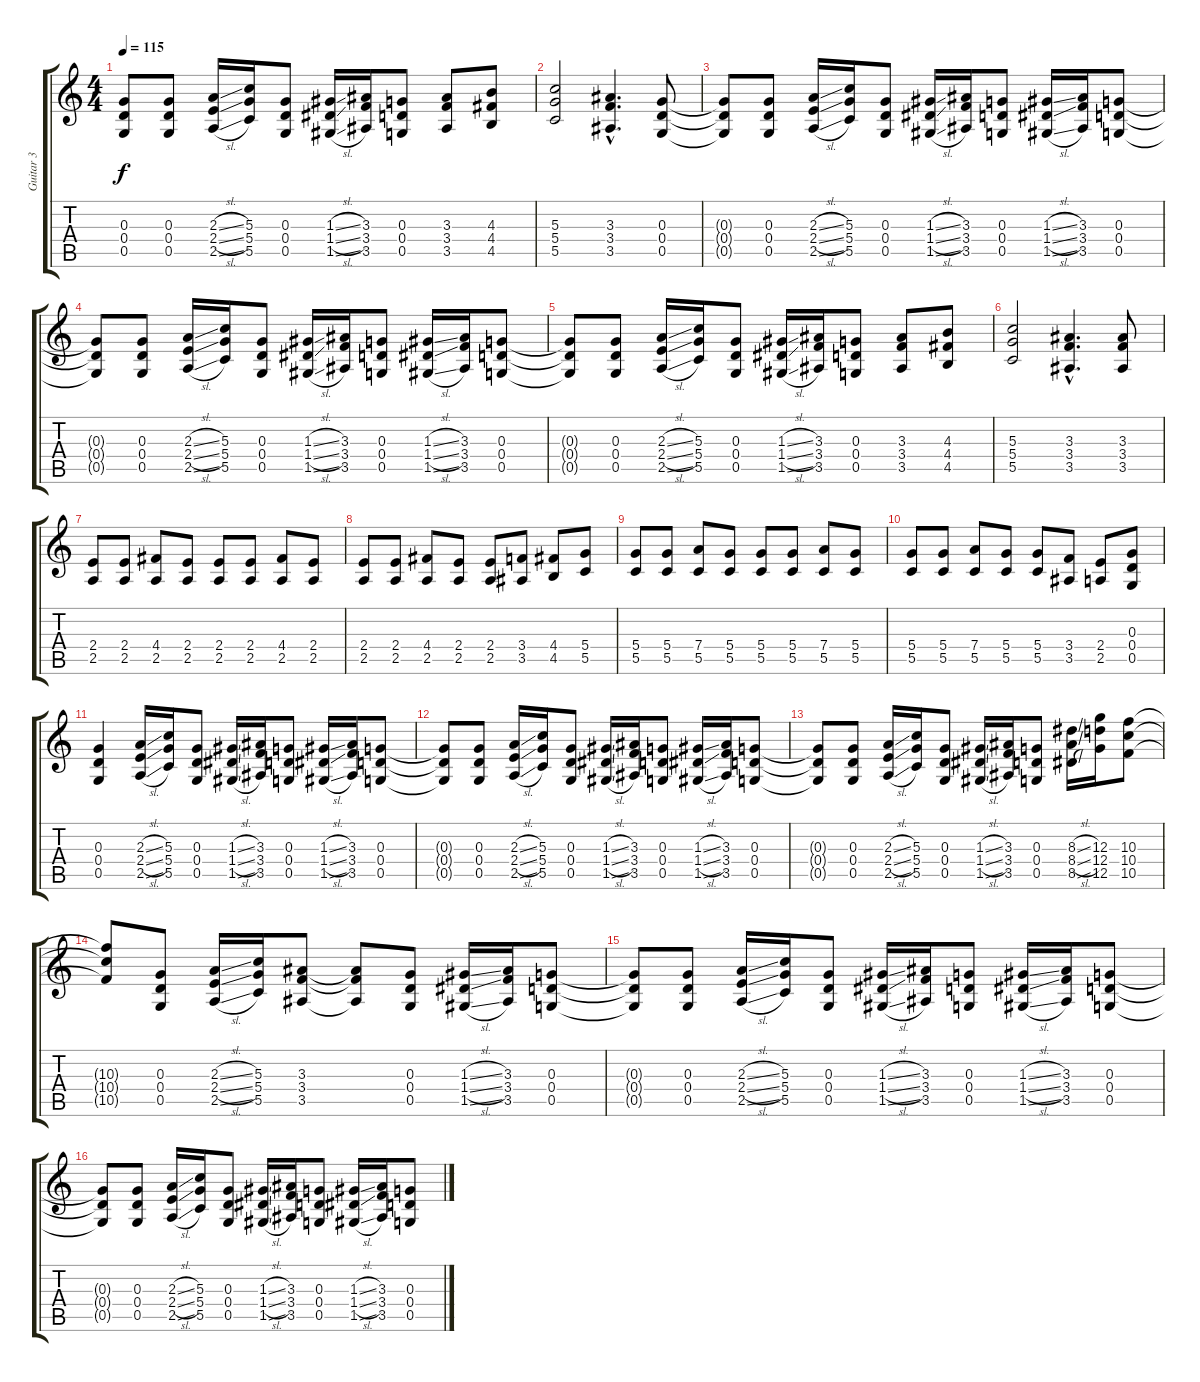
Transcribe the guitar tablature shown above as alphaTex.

\track ("Guitar 3" "Guitar 3") {instrument overdrivenguitar}
\staff {score tabs}
\tuning (D4 B3 G3 D3 G2 D2) {hide}
\ts (4 4)
\tempo 115
\clef g2
\ks c
(0.3{t} 0.4{t} 0.5{t}).8{dy f} (0.3 0.4 0.5).8 (2.3{sl} 2.4{sl} 2.5{sl}).16 (5.3 5.4 5.5).16 (0.3 0.4 0.5).8 (1.3{sl} 1.4{sl} 1.5{sl}).16 (3.3 3.4 3.5).16 (0.3 0.4 0.5).8 (3.3 3.4 3.5).8 (4.3 4.4 4.5).8 |
(5.3 5.4 5.5).2 (3.3{hac} 3.4{hac} 3.5{hac}).4{d} (0.3 0.4 0.5).8 |
(0.3{t} 0.4{t} 0.5{t}).8 (0.3 0.4 0.5).8 (2.3{sl} 2.4{sl} 2.5{sl}).16 (5.3 5.4 5.5).16 (0.3 0.4 0.5).8 (1.3{sl} 1.4{sl} 1.5{sl}).16 (3.3 3.4 3.5).16 (0.3 0.4 0.5).8 (1.3{sl} 1.4{sl} 1.5{sl}).16 (3.3 3.4 3.5).16 (0.3 0.4 0.5).8 |
(0.3{t} 0.4{t} 0.5{t}).8 (0.3 0.4 0.5).8 (2.3{sl} 2.4{sl} 2.5{sl}).16 (5.3 5.4 5.5).16 (0.3 0.4 0.5).8 (1.3{sl} 1.4{sl} 1.5{sl}).16 (3.3 3.4 3.5).16 (0.3 0.4 0.5).8 (1.3{sl} 1.4{sl} 1.5{sl}).16 (3.3 3.4 3.5).16 (0.3 0.4 0.5).8 |
(0.3{t} 0.4{t} 0.5{t}).8 (0.3 0.4 0.5).8 (2.3{sl} 2.4{sl} 2.5{sl}).16 (5.3 5.4 5.5).16 (0.3 0.4 0.5).8 (1.3{sl} 1.4{sl} 1.5{sl}).16 (3.3 3.4 3.5).16 (0.3 0.4 0.5).8 (3.3 3.4 3.5).8 (4.3 4.4 4.5).8 |
(5.3 5.4 5.5).2 (3.3{hac} 3.4{hac} 3.5{hac}).4{d} (3.3 3.4 3.5).8 |
(2.4 2.5).8 (2.4 2.5).8 (4.4 2.5).8 (2.4 2.5).8 (2.4 2.5).8 (2.4 2.5).8 (4.4 2.5).8 (2.4 2.5).8 |
(2.4 2.5).8 (2.4 2.5).8 (4.4 2.5).8 (2.4 2.5).8 (2.4 2.5).8 (3.4 3.5).8 (4.4 4.5).8 (5.4 5.5).8 |
(5.4 5.5).8 (5.4 5.5).8 (7.4 5.5).8 (5.4 5.5).8 (5.4 5.5).8 (5.4 5.5).8 (7.4 5.5).8 (5.4 5.5).8 |
(5.4 5.5).8 (5.4 5.5).8 (7.4 5.5).8 (5.4 5.5).8 (5.4 5.5).8 (3.4 3.5).8 (2.4 2.5).8 (0.3 0.4 0.5).8 |
(0.3 0.4 0.5).4 (2.3{sl} 2.4{sl} 2.5{sl}).16 (5.3 5.4 5.5).16 (0.3 0.4 0.5).8 (1.3{sl} 1.4{sl} 1.5{sl}).16 (3.3 3.4 3.5).16 (0.3 0.4 0.5).8 (1.3{sl} 1.4{sl} 1.5{sl}).16 (3.3 3.4 3.5).16 (0.3 0.4 0.5).8 |
(0.3{t} 0.4{t} 0.5{t}).8 (0.3 0.4 0.5).8 (2.3{sl} 2.4{sl} 2.5{sl}).16 (5.3 5.4 5.5).16 (0.3 0.4 0.5).8 (1.3{sl} 1.4{sl} 1.5{sl}).16 (3.3 3.4 3.5).16 (0.3 0.4 0.5).8 (1.3{sl} 1.4{sl} 1.5{sl}).16 (3.3 3.4 3.5).16 (0.3 0.4 0.5).8 |
(0.3{t} 0.4{t} 0.5{t}).8 (0.3 0.4 0.5).8 (2.3{sl} 2.4{sl} 2.5{sl}).16 (5.3 5.4 5.5).16 (0.3 0.4 0.5).8 (1.3{sl} 1.4{sl} 1.5{sl}).16 (3.3 3.4 3.5).16 (0.3 0.4 0.5).8 (8.3{sl} 8.4{sl} 8.5{sl}).16 (12.3 12.4 12.5).16 (10.3 10.4 10.5).8 |
(10.3{t} 10.4{t} 10.5{t}).8 (0.3 0.4 0.5).8 (2.3{sl} 2.4{sl} 2.5{sl}).16 (5.3 5.4 5.5).16 (3.3 3.4 3.5).8 (3.3{t} 3.4{t} 3.5{t}).8 (0.3 0.4 0.5).8 (1.3{sl} 1.4{sl} 1.5{sl}).16 (3.3 3.4 3.5).16 (0.3 0.4 0.5).8 |
(0.3{t} 0.4{t} 0.5{t}).8 (0.3 0.4 0.5).8 (2.3{sl} 2.4{sl} 2.5{sl}).16 (5.3 5.4 5.5).16 (0.3 0.4 0.5).8 (1.3{sl} 1.4{sl} 1.5{sl}).16 (3.3 3.4 3.5).16 (0.3 0.4 0.5).8 (1.3{sl} 1.4{sl} 1.5{sl}).16 (3.3 3.4 3.5).16 (0.3 0.4 0.5).8 |
(0.3{t} 0.4{t} 0.5{t}).8 (0.3 0.4 0.5).8 (2.3{sl} 2.4{sl} 2.5{sl}).16 (5.3 5.4 5.5).16 (0.3 0.4 0.5).8 (1.3{sl} 1.4{sl} 1.5{sl}).16 (3.3 3.4 3.5).16 (0.3 0.4 0.5).8 (1.3{sl} 1.4{sl} 1.5{sl}).16 (3.3 3.4 3.5).16 (0.3 0.4 0.5).8
